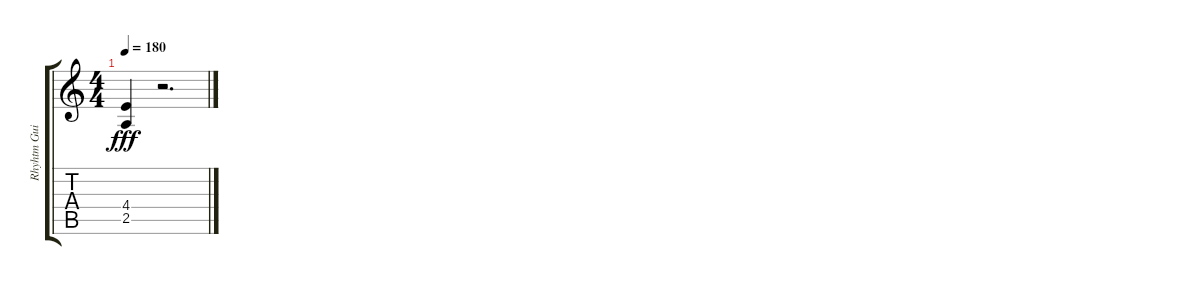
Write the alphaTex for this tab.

\track ("Rhyhtm Guitar" "Rhyhtm Gui") {instrument distortionguitar}
\staff {score tabs}
\tuning (D4 A3 F3 C3 G2 D2) {hide}
\ts (4 4)
\tempo 180
\clef g2
\ks c
(4.4 2.5).4{dy fff} r.2{d}
